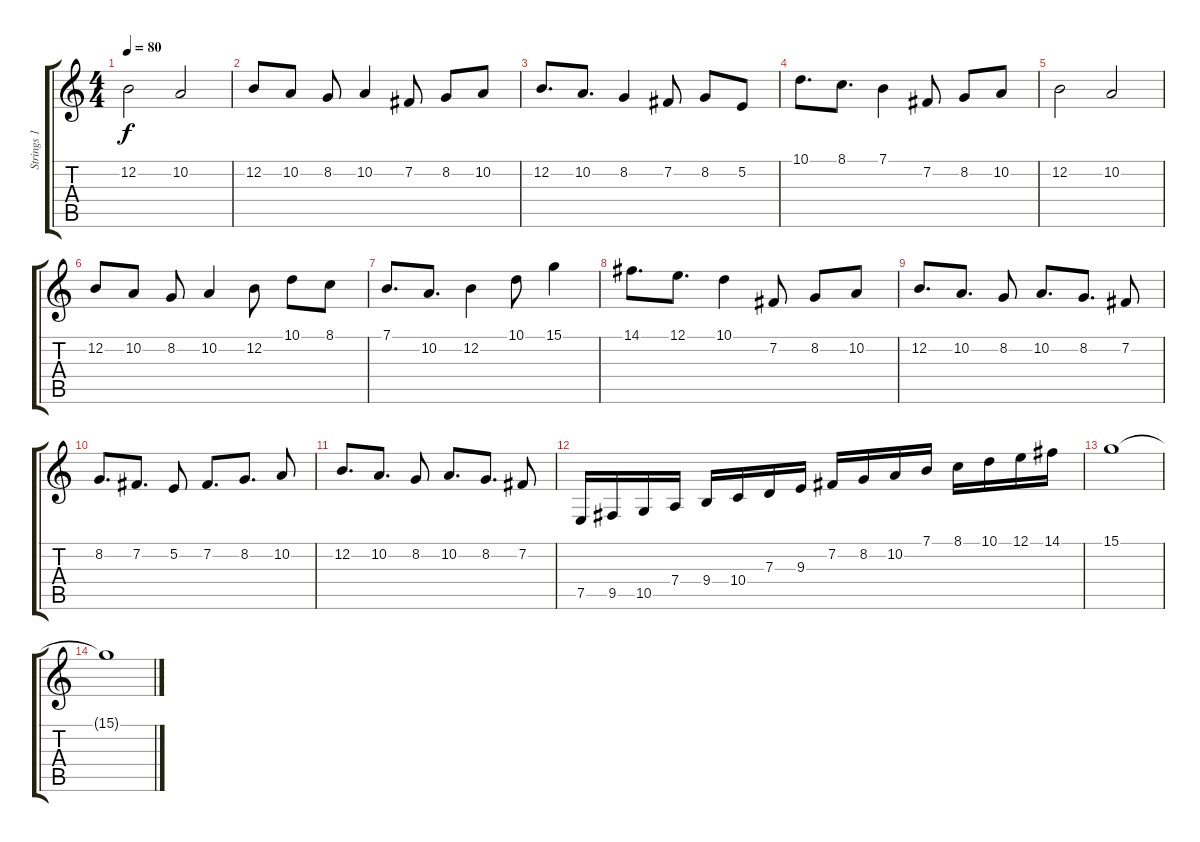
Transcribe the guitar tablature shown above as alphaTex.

\track ("Strings 1" "Strings 1") {instrument stringensemble1}
\staff {score tabs}
\tuning (E4 B3 G3 D3 A2 E2) {hide}
\ts (4 4)
\tempo 80
\clef g2
\ks c
12.2.2{dy f volume 12} 10.2.2 |
12.2.8 10.2.8 8.2.8 10.2.4 7.2.8 8.2.8 10.2.8 |
12.2.8{d} 10.2.8{d} 8.2.4 7.2.8 8.2.8 5.2.8 |
10.1.8{d} 8.1.8{d} 7.1.4 7.2.8 8.2.8 10.2.8 |
12.2.2 10.2.2 |
12.2.8 10.2.8 8.2.8 10.2.4 12.2.8 10.1.8 8.1.8 |
7.1.8{d} 10.2.8{d} 12.2.4 10.1.8 15.1.4 |
14.1.8{d} 12.1.8{d} 10.1.4 7.2.8 8.2.8 10.2.8 |
12.2.8{d} 10.2.8{d} 8.2.8 10.2.8{d} 8.2.8{d} 7.2.8 |
8.2.8{d} 7.2.8{d} 5.2.8 7.2.8{d} 8.2.8{d} 10.2.8 |
12.2.8{d} 10.2.8{d} 8.2.8 10.2.8{d} 8.2.8{d} 7.2.8 |
7.5.16{volume 16} 9.5.16 10.5.16 7.4.16 9.4.16 10.4.16 7.3.16 9.3.16 7.2.16 8.2.16 10.2.16 7.1.16 8.1.16 10.1.16 12.1.16 14.1.16 |
15.1.1 |
15.1{t}.1{volume 0}
